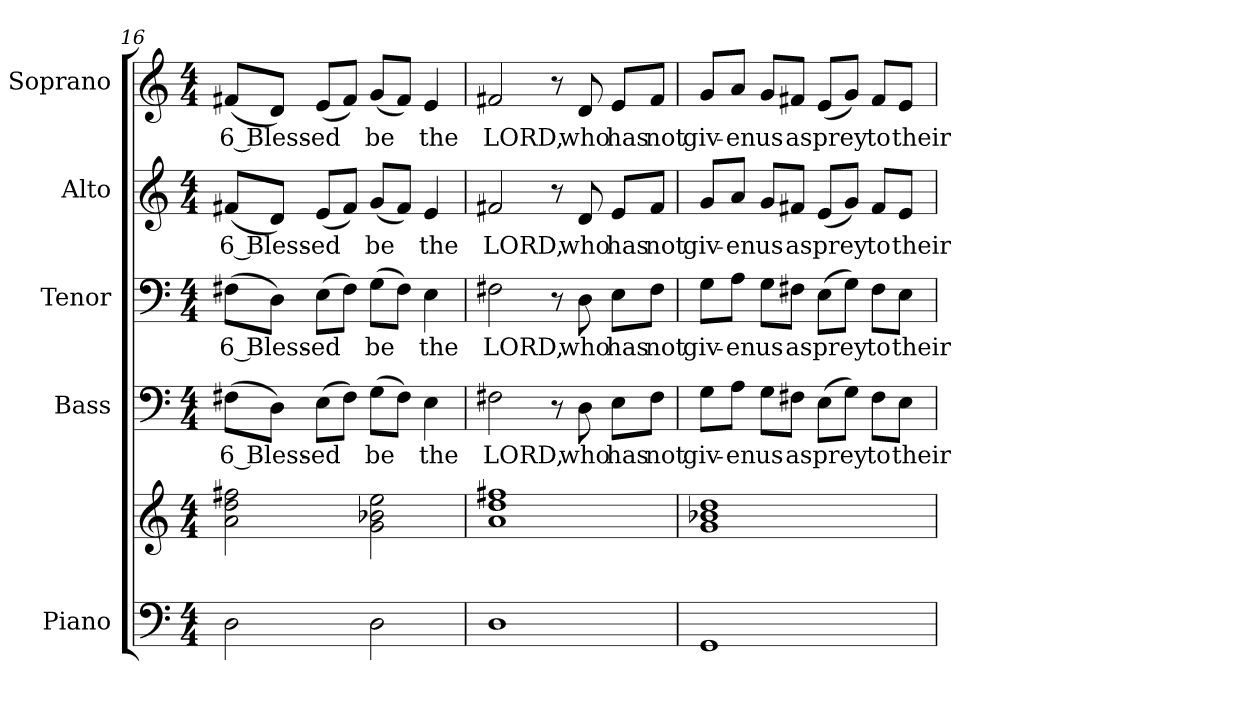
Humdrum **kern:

**kern	**kern	**kern	**text	**kern	**text	**kern	**text	**kern	**text
*part5	*part5	*part4	*part4	*part3	*part3	*part2	*part2	*part1	*part1
*staff6	*staff5	*staff4	*staff4	*staff3	*staff3	*staff2	*staff2	*staff1	*staff1
*I"Piano	*	*I"Bass	*	*I"Tenor	*	*I"Alto	*	*I"Soprano	*
*I'Pno.	*	*I'B.	*	*I'T.	*	*I'A.	*	*I'S.	*
*clefF4	*clefG2	*clefF4	*	*clefF4	*	*clefG2	*	*clefG2	*
*k[]	*k[]	*k[]	*	*k[]	*	*k[]	*	*k[]	*
*C:	*C:	*C:	*	*C:	*	*C:	*	*C:	*
*M4/4	*M4/4	*M4/4	*	*M4/4	*	*M4/4	*	*M4/4	*
=16	=16	=16	=16	=16	=16	=16	=16	=16	=16
!	!	!	!LO:LY:b:color=#000000	!	!	!	!	!	!
!	!	!	!	!	!LO:LY:b:color=#000000	!	!	!	!
!	!	!	!	!	!	!	!LO:LY:b:color=#000000	!	!
!	!	!	!	!	!	!	!	!	!LO:LY:b:color=#000000
2Di\	2ai\ 2ddi 2ff#Xi	(8F#Xi\L	6 Bless-	(8F#Xi\L	6 Bless-	(8f#Xi/L	6 Bless-	(8f#Xi/L	6 Bless-
.	.	8Di\J)	.	8Di\J)	.	8di/J)	.	8di/J)	.
!	!	!	!LO:LY:b:color=#000000	!	!	!	!	!	!
!	!	!	!	!	!LO:LY:b:color=#000000	!	!	!	!
!	!	!	!	!	!	!	!LO:LY:b:color=#000000	!	!
!	!	!	!	!	!	!	!	!	!LO:LY:b:color=#000000
.	.	(8Ei\L	-ed	(8Ei\L	-ed	(8ei/L	-ed	(8ei/L	-ed
.	.	8F#i\J)	.	8F#i\J)	.	8f#i/J)	.	8f#i/J)	.
!	!	!	!LO:LY:b:color=#000000	!	!	!	!	!	!
!	!	!	!	!	!LO:LY:b:color=#000000	!	!	!	!
!	!	!	!	!	!	!	!LO:LY:b:color=#000000	!	!
!	!	!	!	!	!	!	!	!	!LO:LY:b:color=#000000
2Di\	2gi\ 2b-Xi 2eei	(8Gi\L	be	(8Gi\L	be	(8gi/L	be	(8gi/L	be
.	.	8F#i\J)	.	8F#i\J)	.	8f#i/J)	.	8f#i/J)	.
!	!	!	!LO:LY:b:color=#000000	!	!	!	!	!	!
!	!	!	!	!	!LO:LY:b:color=#000000	!	!	!	!
!	!	!	!	!	!	!	!LO:LY:b:color=#000000	!	!
!	!	!	!	!	!	!	!	!	!LO:LY:b:color=#000000
.	.	4Ei\	the	4Ei\	the	4ei/	the	4ei/	the
!!LO:PB:g=z
=17	=17	=17	=17	=17	=17	=17	=17	=17	=17
!	!	!	!LO:LY:b:color=#000000	!	!	!	!	!	!
!	!	!	!	!	!LO:LY:b:color=#000000	!	!	!	!
!	!	!	!	!	!	!	!LO:LY:b:color=#000000	!	!
!	!	!	!	!	!	!	!	!	!LO:LY:b:color=#000000
1Di	1ai 1ddi 1ff#Xi	2F#Xi\	LORD,	2F#Xi\	LORD,	2f#Xi/	LORD,	2f#Xi/	LORD,
.	.	8r	.	8r	.	8r	.	8r	.
!	!	!	!LO:LY:b:color=#000000	!	!	!	!	!	!
!	!	!	!	!	!LO:LY:b:color=#000000	!	!	!	!
!	!	!	!	!	!	!	!LO:LY:b:color=#000000	!	!
!	!	!	!	!	!	!	!	!	!LO:LY:b:color=#000000
.	.	8Di\	who	8Di\	who	8di/	who	8di/	who
!	!	!	!LO:LY:b:color=#000000	!	!	!	!	!	!
!	!	!	!	!	!LO:LY:b:color=#000000	!	!	!	!
!	!	!	!	!	!	!	!LO:LY:b:color=#000000	!	!
!	!	!	!	!	!	!	!	!	!LO:LY:b:color=#000000
.	.	8Ei\L	has	8Ei\L	has	8ei/L	has	8ei/L	has
!	!	!	!LO:LY:b:color=#000000	!	!	!	!	!	!
!	!	!	!	!	!LO:LY:b:color=#000000	!	!	!	!
!	!	!	!	!	!	!	!LO:LY:b:color=#000000	!	!
!	!	!	!	!	!	!	!	!	!LO:LY:b:color=#000000
.	.	8F#i\J	not	8F#i\J	not	8f#i/J	not	8f#i/J	not
=18	=18	=18	=18	=18	=18	=18	=18	=18	=18
!	!	!	!LO:LY:b:color=#000000	!	!	!	!	!	!
!	!	!	!	!	!LO:LY:b:color=#000000	!	!	!	!
!	!	!	!	!	!	!	!LO:LY:b:color=#000000	!	!
!	!	!	!	!	!	!	!	!	!LO:LY:b:color=#000000
1GGi	1gi 1b-Xi 1ddi	8Gi\L	giv-	8Gi\L	giv-	8gi/L	giv-	8gi/L	giv-
!	!	!	!LO:LY:b:color=#000000	!	!	!	!	!	!
!	!	!	!	!	!LO:LY:b:color=#000000	!	!	!	!
!	!	!	!	!	!	!	!LO:LY:b:color=#000000	!	!
!	!	!	!	!	!	!	!	!	!LO:LY:b:color=#000000
.	.	8Ai\J	-en	8Ai\J	-en	8ai/J	-en	8ai/J	-en
!	!	!	!LO:LY:b:color=#000000	!	!	!	!	!	!
!	!	!	!	!	!LO:LY:b:color=#000000	!	!	!	!
!	!	!	!	!	!	!	!LO:LY:b:color=#000000	!	!
!	!	!	!	!	!	!	!	!	!LO:LY:b:color=#000000
.	.	8Gi\L	us	8Gi\L	us	8gi/L	us	8gi/L	us
!	!	!	!LO:LY:b:color=#000000	!	!	!	!	!	!
!	!	!	!	!	!LO:LY:b:color=#000000	!	!	!	!
!	!	!	!	!	!	!	!LO:LY:b:color=#000000	!	!
!	!	!	!	!	!	!	!	!	!LO:LY:b:color=#000000
.	.	8F#Xi\J	as	8F#Xi\J	as	8f#Xi/J	as	8f#Xi/J	as
!	!	!	!LO:LY:b:color=#000000	!	!	!	!	!	!
!	!	!	!	!	!LO:LY:b:color=#000000	!	!	!	!
!	!	!	!	!	!	!	!LO:LY:b:color=#000000	!	!
!	!	!	!	!	!	!	!	!	!LO:LY:b:color=#000000
.	.	(8Ei\L	prey	(8Ei\L	prey	(8ei/L	prey	(8ei/L	prey
.	.	8Gi\J)	.	8Gi\J)	.	8gi/J)	.	8gi/J)	.
!	!	!	!LO:LY:b:color=#000000	!	!	!	!	!	!
!	!	!	!	!	!LO:LY:b:color=#000000	!	!	!	!
!	!	!	!	!	!	!	!LO:LY:b:color=#000000	!	!
!	!	!	!	!	!	!	!	!	!LO:LY:b:color=#000000
.	.	8F#i\L	to	8F#i\L	to	8f#i/L	to	8f#i/L	to
!	!	!	!LO:LY:b:color=#000000	!	!	!	!	!	!
!	!	!	!	!	!LO:LY:b:color=#000000	!	!	!	!
!	!	!	!	!	!	!	!LO:LY:b:color=#000000	!	!
!	!	!	!	!	!	!	!	!	!LO:LY:b:color=#000000
.	.	8Ei\J	their	8Ei\J	their	8ei/J	their	8ei/J	their
=	=	=	=	=	=	=	=	=	=
*-	*-	*-	*-	*-	*-	*-	*-	*-	*-
